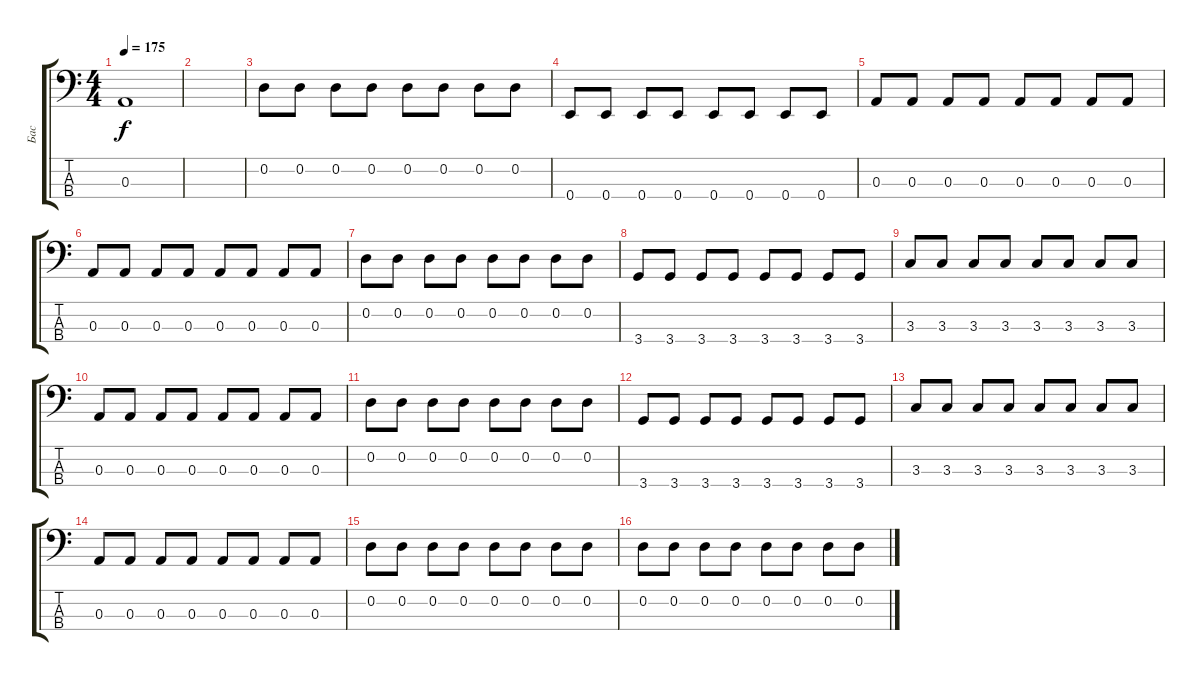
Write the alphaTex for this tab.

\track ("Бас" "Бас") {instrument electricbassfinger}
\staff {score tabs}
\tuning (G2 D2 A1 E1) {hide}
\ts (4 4)
\tempo 175
\clef f4
\ks c
0.3.1{dy f} |
|
0.2.8 0.2.8 0.2.8 0.2.8 0.2.8 0.2.8 0.2.8 0.2.8 |
0.4.8 0.4.8 0.4.8 0.4.8 0.4.8 0.4.8 0.4.8 0.4.8 |
0.3.8 0.3.8 0.3.8 0.3.8 0.3.8 0.3.8 0.3.8 0.3.8 |
0.3.8 0.3.8 0.3.8 0.3.8 0.3.8 0.3.8 0.3.8 0.3.8 |
0.2.8 0.2.8 0.2.8 0.2.8 0.2.8 0.2.8 0.2.8 0.2.8 |
3.4.8 3.4.8 3.4.8 3.4.8 3.4.8 3.4.8 3.4.8 3.4.8 |
3.3.8 3.3.8 3.3.8 3.3.8 3.3.8 3.3.8 3.3.8 3.3.8 |
0.3.8 0.3.8 0.3.8 0.3.8 0.3.8 0.3.8 0.3.8 0.3.8 |
0.2.8 0.2.8 0.2.8 0.2.8 0.2.8 0.2.8 0.2.8 0.2.8 |
3.4.8 3.4.8 3.4.8 3.4.8 3.4.8 3.4.8 3.4.8 3.4.8 |
3.3.8 3.3.8 3.3.8 3.3.8 3.3.8 3.3.8 3.3.8 3.3.8 |
0.3.8 0.3.8 0.3.8 0.3.8 0.3.8 0.3.8 0.3.8 0.3.8 |
0.2.8 0.2.8 0.2.8 0.2.8 0.2.8 0.2.8 0.2.8 0.2.8 |
0.2.8 0.2.8 0.2.8 0.2.8 0.2.8 0.2.8 0.2.8 0.2.8
